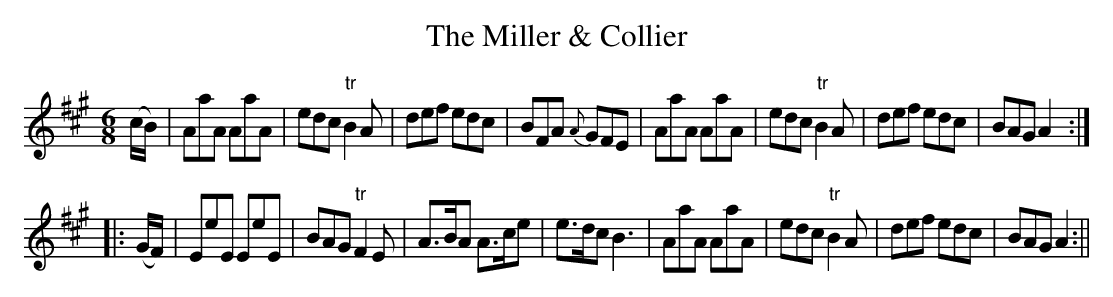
X:1
T:Miller & Collier, The
M:6/8
L:1/8
K:A
(c/B/)|AaA AaA|edc "tr"B2A|def edc|BFA {A}GFE|AaA AaA|edc "tr"B2A|def edc|BAG A2:|
|:(G/F/)|EeE EeE|BAG "tr"F2E|A>BA A>ce|e>dc B3|AaA AaA|edc "tr"B2A|def edc|BAG A2:||
